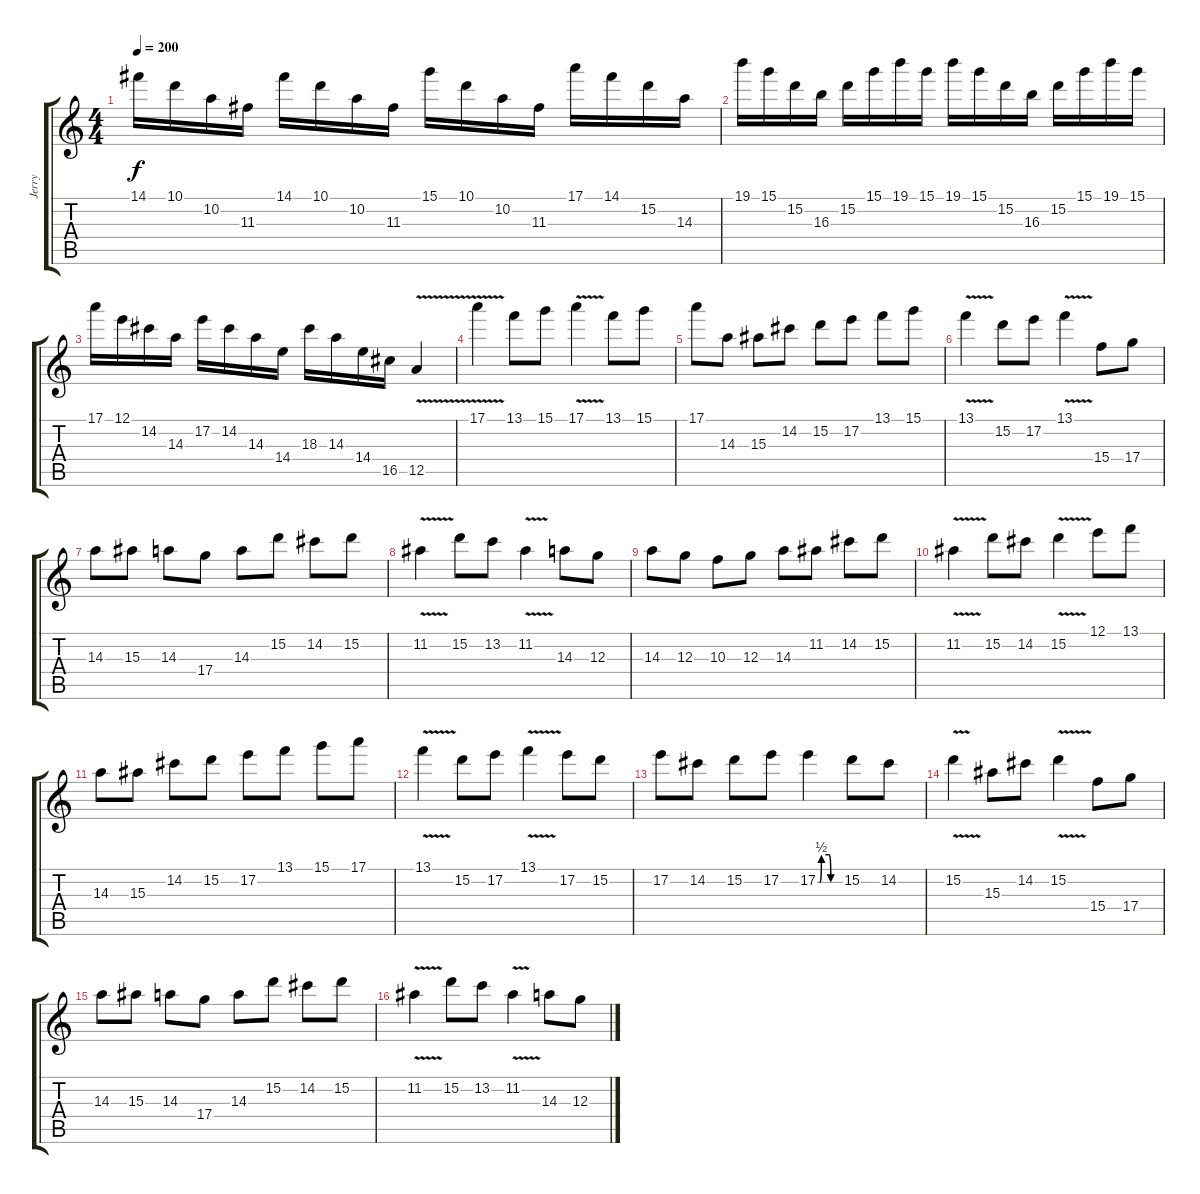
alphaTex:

\track ("Jerry" "Jerry") {instrument distortionguitar}
\staff {score tabs}
\tuning (E4 B3 G3 D3 A2 E2) {hide}
\ts (4 4)
\tempo 200
\clef g2
\ks c
14.1.16{dy f} 10.1.16 10.2.16 11.3.16 14.1.16 10.1.16 10.2.16 11.3.16 15.1.16 10.1.16 10.2.16 11.3.16 17.1.16 14.1.16 15.2.16 14.3.16 |
19.1.16 15.1.16 15.2.16 16.3.16 15.2.16 15.1.16 19.1.16 15.1.16 19.1.16 15.1.16 15.2.16 16.3.16 15.2.16 15.1.16 19.1.16 15.1.16 |
17.1.16 12.1.16 14.2.16 14.3.16 17.2.16 14.2.16 14.3.16 14.4.16 18.3.16 14.3.16 14.4.16 16.5.16 12.5{v}.4 |
17.1{v}.4 13.1.8 15.1.8 17.1{v}.4 13.1.8 15.1.8 |
17.1.8 14.3.8 15.3.8 14.2.8 15.2.8 17.2.8 13.1.8 15.1.8 |
13.1{v}.4 15.2.8 17.2.8 13.1{v}.4 15.4.8 17.4.8 |
14.3.8 15.3.8 14.3.8 17.4.8 14.3.8 15.2.8 14.2.8 15.2.8 |
11.2{v}.4 15.2.8 13.2.8 11.2{v}.4 14.3.8 12.3.8 |
14.3.8 12.3.8 10.3.8 12.3.8 14.3.8 11.2.8 14.2.8 15.2.8 |
11.2{v}.4 15.2.8 14.2.8 15.2{v}.4 12.1.8 13.1.8 |
14.3.8 15.3.8 14.2.8 15.2.8 17.2.8 13.1.8 15.1.8 17.1.8 |
13.1{v}.4 15.2.8 17.2.8 13.1{v}.4 17.2.8 15.2.8 |
17.2.8 14.2.8 15.2.8 17.2.8 17.2{be (custom 0 0 5 0 10 2 30 2 35 0 60 0)}.4 15.2.8 14.2.8 |
15.2{v}.4 15.3.8 14.2.8 15.2{v}.4 15.4.8 17.4.8 |
14.3.8 15.3.8 14.3.8 17.4.8 14.3.8 15.2.8 14.2.8 15.2.8 |
11.2{v}.4 15.2.8 13.2.8 11.2{v}.4 14.3.8 12.3.8
